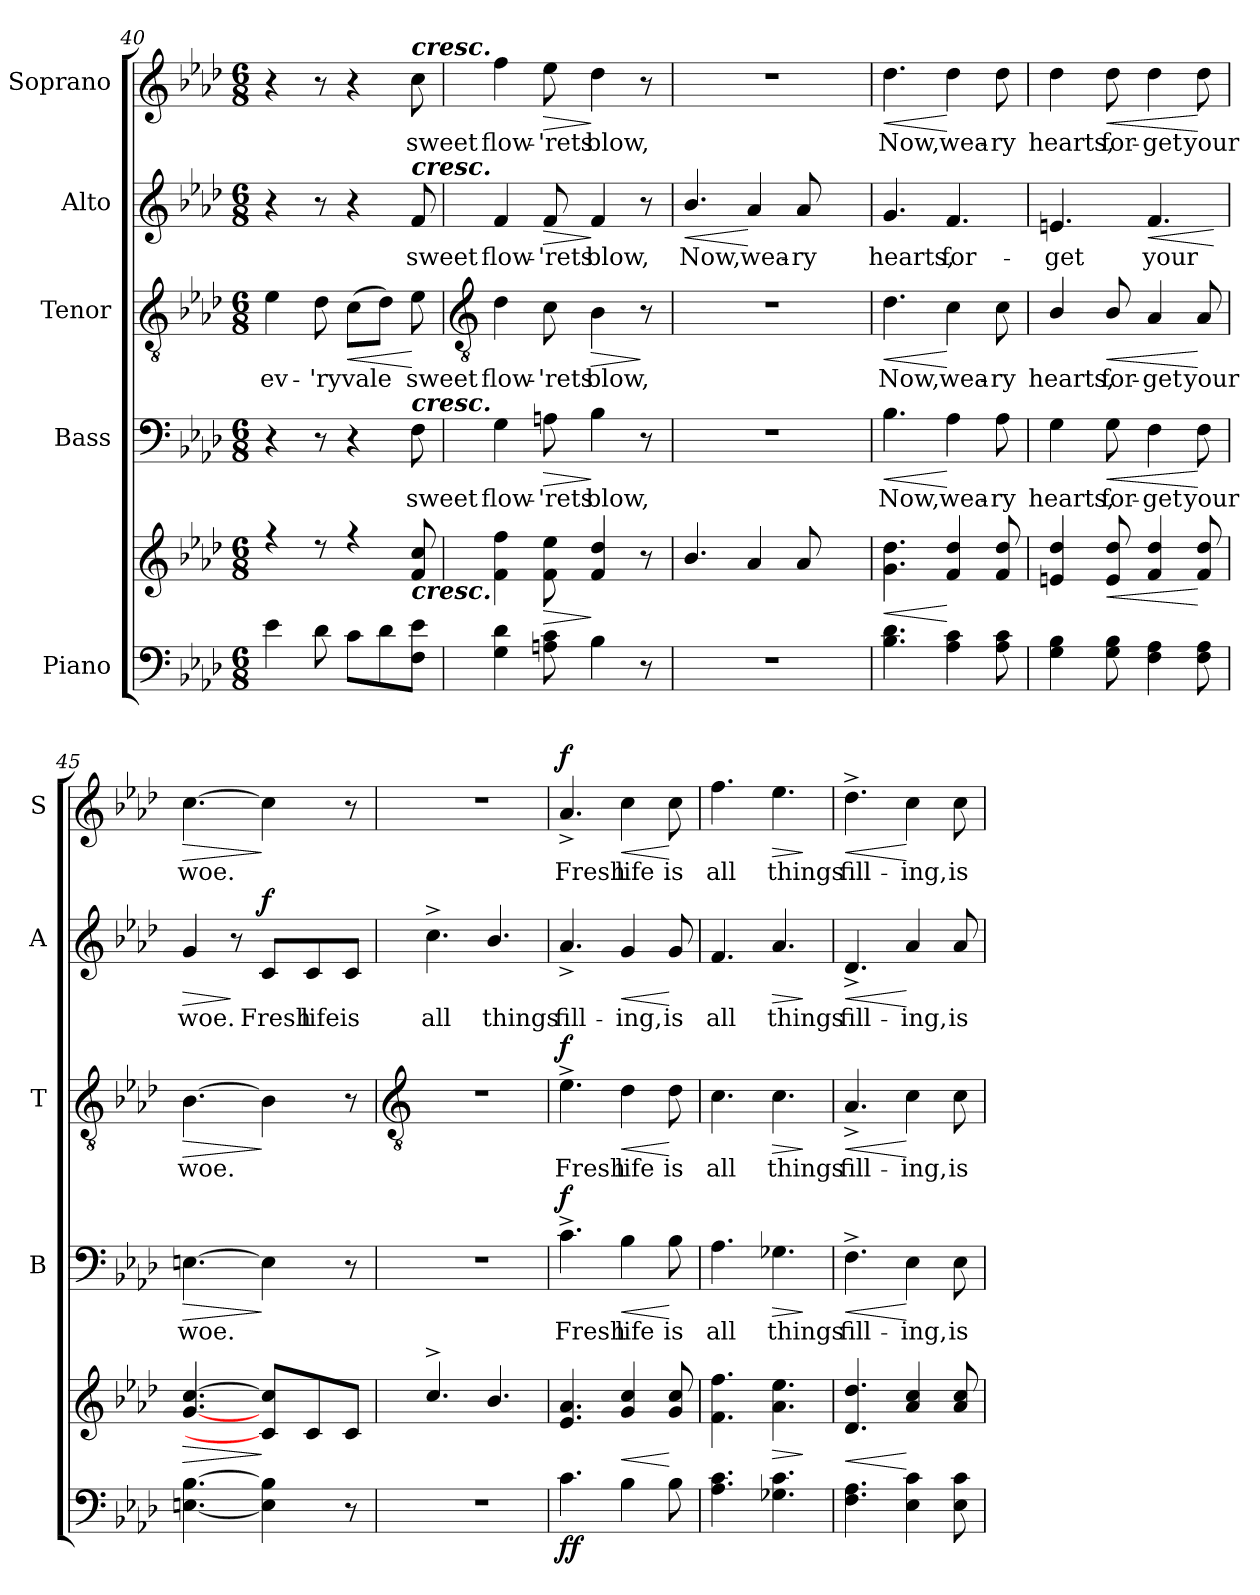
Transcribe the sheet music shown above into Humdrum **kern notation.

**kern	**kern	**dynam	**kern	**text	**dynam	**kern	**text	**dynam	**kern	**text	**dynam	**kern	**text	**dynam
*part5	*part5	*part5	*part4	*part4	*part4	*part3	*part3	*part3	*part2	*part2	*part2	*part1	*part1	*part1
*staff6	*staff5	*staff5/6	*staff4	*staff4	*staff4	*staff3	*staff3	*staff3	*staff2	*staff2	*staff2	*staff1	*staff1	*staff1
*I"Piano	*	*	*I"Bass	*	*	*I"Tenor	*	*	*I"Alto	*	*	*I"Soprano	*	*
*	*	*	*I'B	*	*	*I'T	*	*	*I'A	*	*	*I'S	*	*
*clefF4	*clefG2	*	*clefF4	*	*	*clefGv2	*	*	*clefG2	*	*	*clefG2	*	*
*k[b-e-a-d-]	*k[b-e-a-d-]	*	*k[b-e-a-d-]	*	*	*k[b-e-a-d-]	*	*	*k[b-e-a-d-]	*	*	*k[b-e-a-d-]	*	*
*A-:	*A-:	*	*A-:	*	*	*A-:	*	*	*A-:	*	*	*A-:	*	*
*M6/8	*M6/8	*	*M6/8	*	*	*M6/8	*	*	*M6/8	*	*	*M6/8	*	*
=40	=40	=40	=40	=40	=40	=40	=40	=40	=40	=40	=40	=40	=40	=40
*	*^	*	*	*	*	*	*	*	*	*	*	*	*	*
!	!	!LO:N:vis=1	!	!	!	!	!	!LO:LY:b	!	!	!	!	!	!	!
4e-	4r	2.ryy	.	4r	.	.	4e-	ev-	.	4r	.	.	4r	.	.
!	!	!	!	!	!	!	!	!LO:LY:b	!	!	!	!	!	!	!
8d-	8r	.	.	8r	.	.	8d-	-'ry	.	8r	.	.	8r	.	.
!	!	!	!	!	!	!	!	!LO:LY:b	!LO:HP:b	!	!	!	!	!	!
8cL	4r	.	.	4r	.	.	(>8cL	vale	<	4r	.	.	4r	.	.
8d-	.	.	.	.	.	.	8d-J)	.	.	.	.	.	.	.	.
!	!	!	!	!	!	!	!	!	!	!	!	!	!LO:TX:a:Bi:t=cresc.	!	!
!	!	!	!	!	!	!	!	!	!	!LO:TX:a:Bi:t=cresc.	!	!	!	!	!
!	!	!	!	!LO:TX:a:Bi:t=cresc.	!	!	!	!	!	!	!	!	!	!	!
!	!LO:TX:b:Bi:t=cresc.	!	!	!	!	!	!	!	!	!	!	!	!	!	!
!	!	!	!	!	!LO:LY:b	!	!	!LO:LY:b	!	!	!LO:LY:b	!	!	!LO:LY:b	!
8F 8e-J	8f 8cc	.	.	8F	sweet	.	8e-	sweet	[	8f	sweet	.	8cc	sweet	.
*	*v	*v	*	*	*	*	*	*	*	*	*	*	*	*	*
!!LO:LB:g=z
=41	=41	=41	=41	=41	=41	=41	=41	=41	=41	=41	=41	=41	=41	=41
*	*	*	*	*	*	*clefGv2	*	*	*	*	*	*	*	*
!	!	!	!	!LO:LY:b	!	!	!LO:LY:b	!	!	!LO:LY:b	!	!	!LO:LY:b	!
4G 4d-	4f 4ff	.	4G	flow-	.	4d-	flow-	.	4f	flow-	.	4ff	flow-	.
!	!	!LO:HP:b	!	!LO:LY:b	!LO:HP:b	!	!LO:LY:b	!	!	!LO:LY:b	!LO:HP:b	!	!LO:LY:b	!LO:HP:b
8An 8c	8f 8ee-	>	8An	-'rets	>	8c	-'rets	.	8f	-'rets	>	8ee-	-'rets	>
!	!	!	!	!LO:LY:b	!	!	!LO:LY:b	!LO:HP:b	!	!LO:LY:b	!	!	!LO:LY:b	!
4B-	4f 4dd-	]	4B-	blow,	]	4B-	blow,	>	4f	blow,	]	4dd-	blow,	]
8r	8r	.	8r	.	.	8r	.	]	8r	.	.	8r	.	.
=42	=42	=42	=42	=42	=42	=42	=42	=42	=42	=42	=42	=42	=42	=42
!LO:N:vis=1	!	!	!LO:N:vis=1	!	!	!LO:N:vis=1	!	!	!	!LO:LY:b	!LO:HP:b	!LO:N:vis=1	!	!
2.r	4.b-/	.	2.r	.	.	2.r	.	.	4.b-/	Now,	<	2.r	.	.
!	!	!	!	!	!	!	!	!	!	!LO:LY:b	!	!	!	!
.	4a-	.	.	.	.	.	.	.	4a-	wea-	[	.	.	.
!	!	!	!	!	!	!	!	!	!	!LO:LY:b	!	!	!	!
.	8a-	.	.	.	.	.	.	.	8a-	-ry	.	.	.	.
=43	=43	=43	=43	=43	=43	=43	=43	=43	=43	=43	=43	=43	=43	=43
!	!	!LO:HP:b	!	!LO:LY:b	!LO:HP:b	!	!LO:LY:b	!LO:HP:b	!	!LO:LY:b	!	!	!LO:LY:b	!LO:HP:b
4.B- 4.d-	4.g 4.dd-	<	4.B-	Now,	<	4.d-	Now,	<	4.g	hearts,	.	4.dd-	Now,	<
!	!	!	!	!LO:LY:b	!	!	!LO:LY:b	!	!	!LO:LY:b	!	!	!LO:LY:b	!
4A- 4c	4f 4dd-	[	4A-	wea-	[	4c	wea-	[	4.f	for-	.	4dd-	wea-	[
!	!	!	!	!LO:LY:b	!	!	!LO:LY:b	!	!	!	!	!	!LO:LY:b	!
8A- 8c	8f 8dd-	.	8A-	-ry	.	8c	-ry	.	.	.	.	8dd-	-ry	.
=44	=44	=44	=44	=44	=44	=44	=44	=44	=44	=44	=44	=44	=44	=44
!	!	!	!	!LO:LY:b	!	!	!LO:LY:b	!	!	!LO:LY:b	!	!	!LO:LY:b	!
4G 4B-	4en 4dd-	.	4G	hearts,	.	4B-/	hearts,	.	4.en	-get	.	4dd-	hearts,	.
!	!	!LO:HP:b	!	!LO:LY:b	!LO:HP:b	!	!LO:LY:b	!LO:HP:b	!	!	!	!	!LO:LY:b	!LO:HP:b
8G 8B-	8e 8dd-	<	8G	for-	<	8B-/	for-	<	.	.	.	8dd-	for-	<
!	!	!	!	!LO:LY:b	!	!	!LO:LY:b	!	!	!LO:LY:b	!LO:HP:b	!	!LO:LY:b	!
4F 4A-	4f 4dd-	.	4F	-get	.	4A-	-get	.	4.f	your	<	4dd-	-get	.
!	!	!	!	!LO:LY:b	!	!	!LO:LY:b	!	!	!	!	!	!LO:LY:b	!
8F 8A-	8f 8dd-	[	8F	your	[	8A-	your	[	.	.	.	8dd-	your	[
.	.	.	.	.	.	.	.	.	.	.	[	.	.	.
=45	=45	=45	=45	=45	=45	=45	=45	=45	=45	=45	=45	=45	=45	=45
!	!	!LO:HP:b	!	!LO:LY:b	!LO:HP:b	!	!LO:LY:b	!LO:HP:b	!	!LO:LY:b	!LO:HP:b	!	!LO:LY:b	!LO:HP:b
[4.En [4.B-	[4.g [4.cc	>	[4.En	woe.	>	[4.B-	woe.	>	4g	woe.	>	[4.cc	woe.	>
.	.	.	.	.	.	.	.	.	8r	.	]	.	.	.
!	!	!	!	!	!	!	!	!	!	!LO:LY:b	!LO:DY:b	!	!	!
4E] 4B-]	8c] 8cc]L	]	4E]	.	]	4B-]	.	]	8c/L	Fresh	f	4cc]	.	]
!	!	!	!	!	!	!	!	!	!	!LO:LY:b	!	!	!	!
.	8c	.	.	.	.	.	.	.	8c/	life	.	.	.	.
!	!	!	!	!	!	!	!	!	!	!LO:LY:b	!	!	!	!
8r	8cJ	.	8r	.	.	8r	.	.	8c/J	is	.	8r	.	.
!!LO:LB:g=z
=46	=46	=46	=46	=46	=46	=46	=46	=46	=46	=46	=46	=46	=46	=46
*	*	*	*	*	*	*clefGv2	*	*	*	*	*	*	*	*
*	*^	*	*	*	*	*	*	*	*	*	*	*	*	*
!LO:N:vis=1	!	!LO:N:vis=1	!	!LO:N:vis=1	!	!	!LO:N:vis=1	!	!	!	!LO:LY:b	!	!LO:N:vis=1	!	!
2.r	4.cc^	2.ryy	.	2.r	.	.	2.r	.	.	4.cc^	all	.	2.r	.	.
!	!	!	!	!	!	!	!	!	!	!	!LO:LY:b	!	!	!	!
.	4.b-/	.	.	.	.	.	.	.	.	4.b-/	things	.	.	.	.
=47	=47	=47	=47	=47	=47	=47	=47	=47	=47	=47	=47	=47	=47	=47	=47
!	!	!LO:N:vis=1	!LO:DY:b=2	!	!LO:LY:b	!	!	!LO:LY:b	!	!	!LO:LY:b	!	!	!LO:LY:b	!
!	!	!	!LO:DY:n=1:b	!	!	!LO:DY:b	!	!	!LO:DY:b	!	!	!	!	!	!LO:DY:b
4.c	4.e- 4.a-	2.ryy	f f	4.c^	Fresh	f	4.e-^	Fresh	f	4.a-^	fill-	.	4.a-^	Fresh	f
!	!	!	!LO:HP:b	!	!LO:LY:b	!LO:HP:b	!	!LO:LY:b	!LO:HP:b	!	!LO:LY:b	!LO:HP:b	!	!LO:LY:b	!LO:HP:b
4B-	4g 4cc	.	<	4B-	life	<	4d-	life	<	4g	-ing,	<	4cc	life	<
!	!	!	!	!	!LO:LY:b	!	!	!LO:LY:b	!	!	!LO:LY:b	!	!	!LO:LY:b	!
8B-	8g 8cc	.	[	8B-	is	[	8d-	is	[	8g	is	[	8cc	is	[
=48	=48	=48	=48	=48	=48	=48	=48	=48	=48	=48	=48	=48	=48	=48	=48
!	!	!LO:N:vis=1	!	!	!LO:LY:b	!	!	!LO:LY:b	!	!	!LO:LY:b	!	!	!LO:LY:b	!
4.A- 4.c	4.f 4.ff	2.ryy	.	4.A-	all	.	4.c	all	.	4.f	all	.	4.ff	all	.
!	!	!	!LO:HP:b	!	!LO:LY:b	!LO:HP:b	!	!LO:LY:b	!LO:HP:b	!	!LO:LY:b	!LO:HP:b	!	!LO:LY:b	!LO:HP:b
4.G-X 4.c	4.a- 4.ee-	.	>	4.G-X	things	>	4.c	things	>	4.a-	things	>	4.ee-	things	>
*	*v	*v	*	*	*	*	*	*	*	*	*	*	*	*	*
.	.	]	.	.	]	.	.	]	.	.	]	.	.	]
=49	=49	=49	=49	=49	=49	=49	=49	=49	=49	=49	=49	=49	=49	=49
*	*^	*	*	*	*	*	*	*	*	*	*	*	*	*
!	!	!LO:N:vis=1	!LO:HP:b	!	!LO:LY:b	!LO:HP:b	!	!LO:LY:b	!LO:HP:b	!	!LO:LY:b	!LO:HP:b	!	!LO:LY:b	!LO:HP:b
4.F 4.A-	4.d- 4.dd-	2.ryy	<	4.F^	fill-	<	4.A-^	fill-	<	4.d-^	fill-	<	4.dd-^	fill-	<
!	!	!	!	!	!LO:LY:b	!	!	!LO:LY:b	!	!	!LO:LY:b	!	!	!LO:LY:b	!
4E- 4c	4a- 4cc	.	[	4E-	-ing,	[	4c	-ing,	[	4a-	-ing,	[	4cc	-ing,	[
!	!	!	!	!	!LO:LY:b	!	!	!LO:LY:b	!	!	!LO:LY:b	!	!	!LO:LY:b	!
8E- 8c	8a- 8cc	.	.	8E-	is	.	8c	is	.	8a-	is	.	8cc	is	.
*	*v	*v	*	*	*	*	*	*	*	*	*	*	*	*	*
=	=	=	=	=	=	=	=	=	=	=	=	=	=	=
*-	*-	*-	*-	*-	*-	*-	*-	*-	*-	*-	*-	*-	*-	*-
